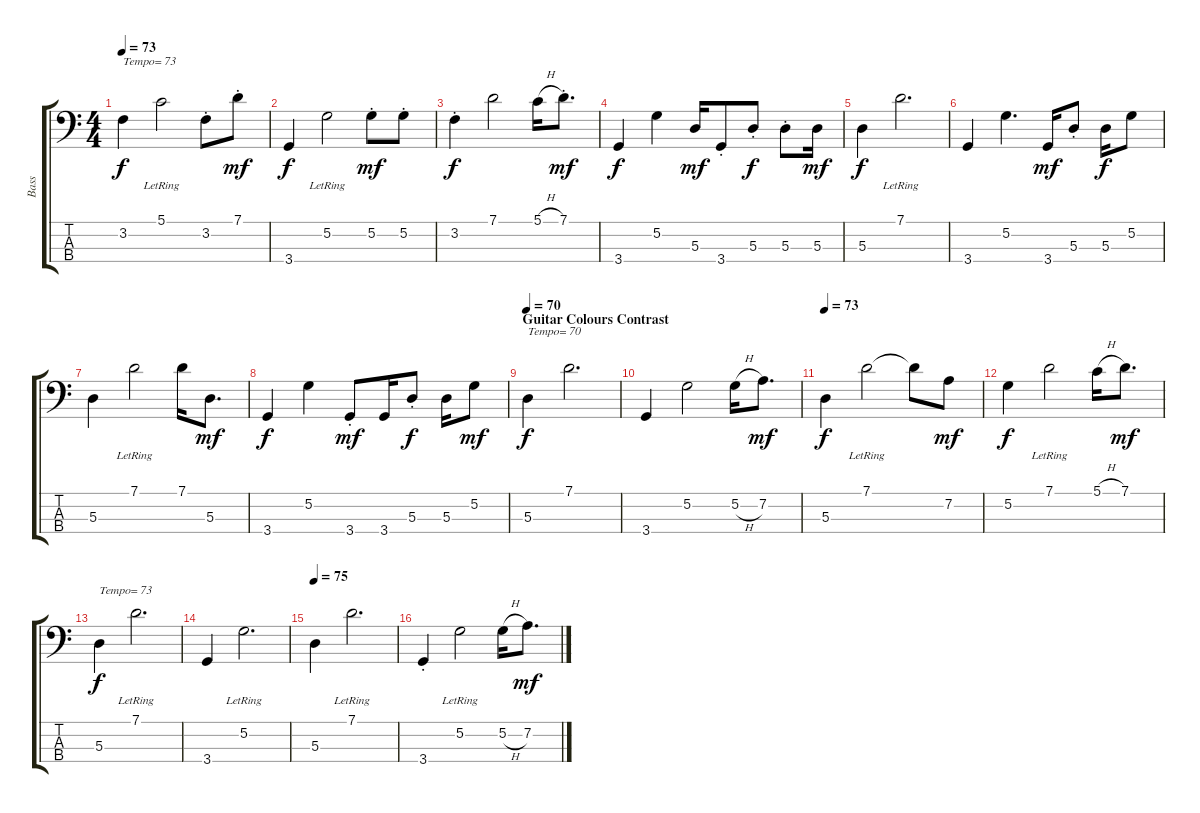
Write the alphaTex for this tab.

\track ("Bass" "Bass") {instrument electricbasspick}
\staff {score tabs}
\tuning (G2 D2 A1 E1) {hide}
\ts (4 4)
\tempo 73
\clef f4
\ks c
3.2.4{txt "Tempo= 73" dy f} 5.1{lr}.2 3.2{st}.8 7.1{st}.8{dy mf} |
3.4.4{dy f} 5.2{lr}.2 5.2{st}.8{dy mf} 5.2{st}.8 |
3.2{st}.4{dy f} 7.1.2 5.1{h}.16 7.1{st}.8{d dy mf} |
3.4.4{dy f} 5.2.4 5.3.16{dy mf} 3.4{st}.8 5.3{st}.8{dy f} 5.3{st}.8 5.3.16{dy mf} |
5.3.4{dy f} 7.1{lr}.2{d} |
3.4.4 5.2.4{d} 3.4.16{dy mf} 5.3{st}.8 5.3.16{dy f} 5.2.8 |
5.3.4 7.1{lr}.2 7.1.16 5.3.8{d dy mf} |
3.4.4{dy f} 5.2.4 3.4{st}.8{dy mf} 3.4.16 5.3{st}.8{dy f} 5.3.16 5.2.8{dy mf} |
\section ("" "Guitar Colours Contrast")
\tempo 70
5.3.4{txt "Tempo= 70" dy f} 7.1.2{d} |
3.4.4 5.2.2 5.2{h}.16 7.2.8{d dy mf} |
\tempo 73
5.3.4{dy f} 7.1{lr}.2 7.1{t}.8 7.2.8{dy mf} |
5.2.4{dy f} 7.1{lr}.2 5.1{h}.16 7.1.8{d dy mf} |
5.3.4{txt "Tempo= 73" dy f} 7.1{lr}.2{d} |
3.4.4 5.2{lr}.2{d} |
\tempo 75
5.3.4 7.1{lr}.2{d} |
3.4{st}.4 5.2{lr}.2 5.2{h}.16 7.2.8{d dy mf}
